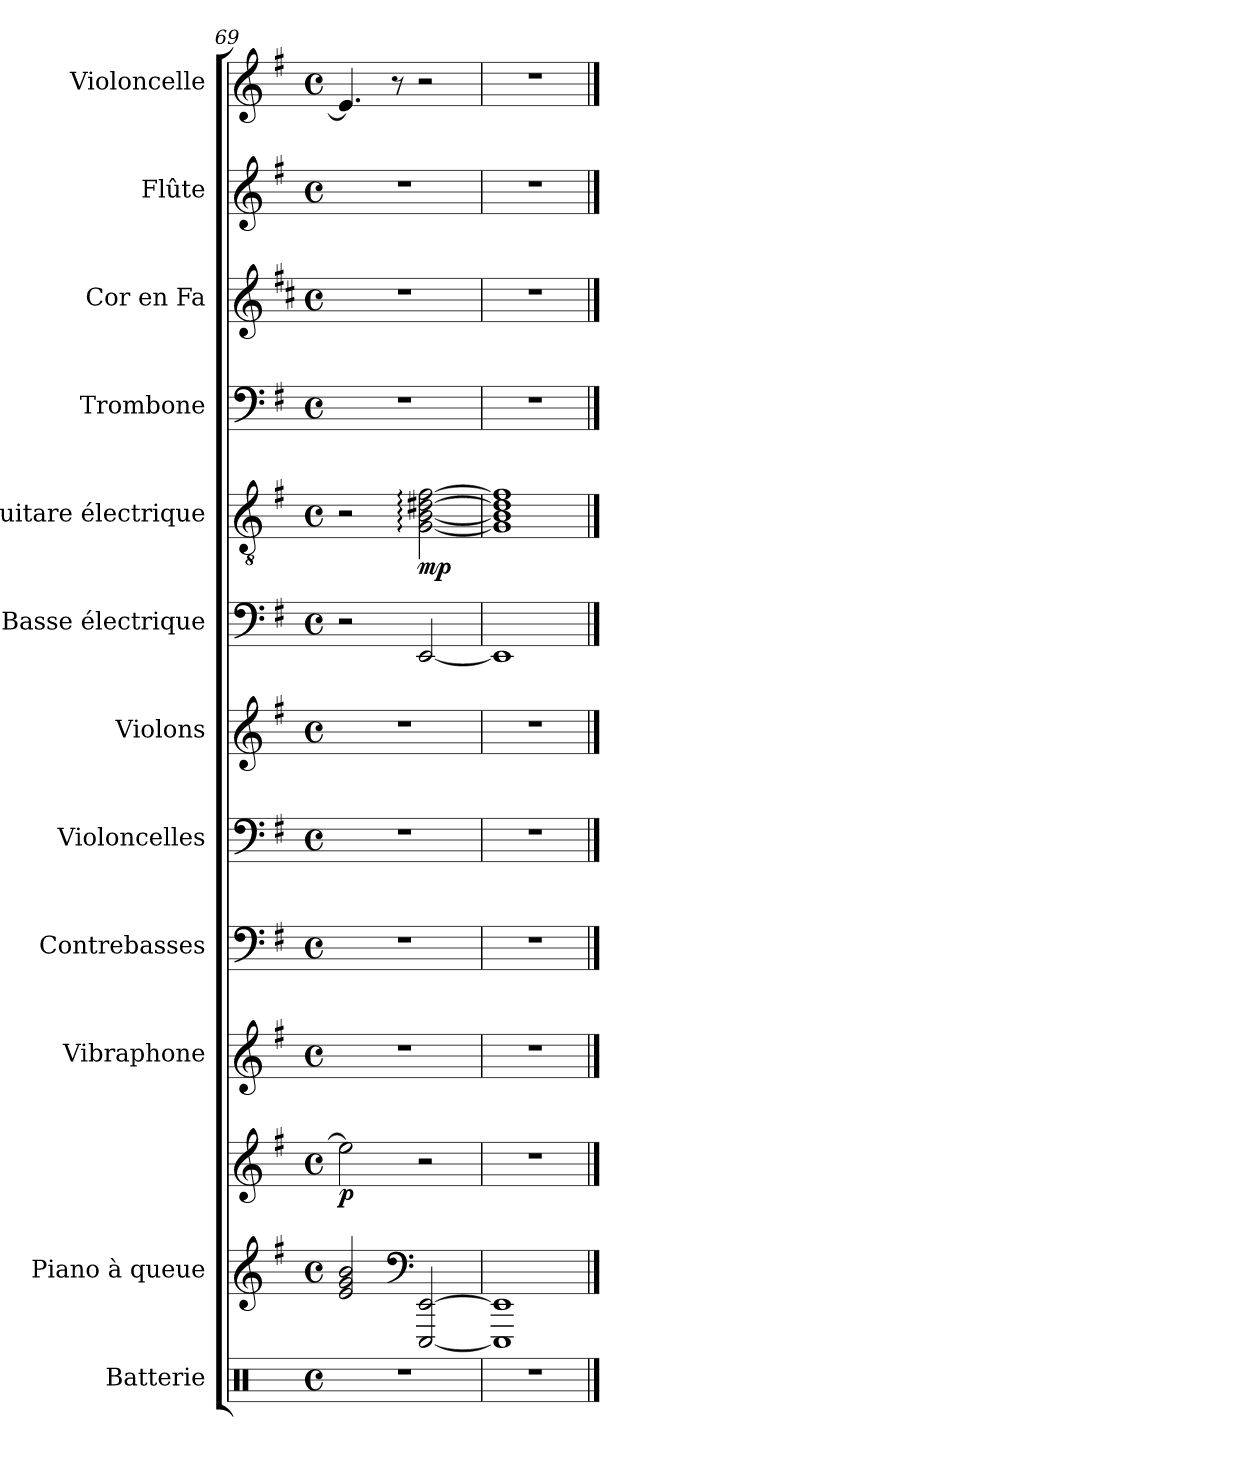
**kern	**kern	**kern	**dynam	**kern	**kern	**kern	**kern	**kern	**kern	**dynam	**kern	**kern	**kern	**kern
*part12	*part11	*part11	*part11	*part10	*part9	*part8	*part7	*part6	*part5	*part5	*part4	*part3	*part2	*part1
*staff13	*staff12	*staff11	*staff11/12	*staff10	*staff9	*staff8	*staff7	*staff6	*staff5	*staff5	*staff4	*staff3	*staff2	*staff1
*I"Batterie	*I"Piano à queue	*	*	*I"Vibraphone	*I"Contrebasses	*I"Violoncelles	*I"Violons	*I"Basse électrique	*I"Guitare électrique	*	*I"Trombone	*I"Cor en Fa	*I"Flûte	*I"Violoncelle
*I'Bat.	*I'Pia.	*	*	*I'Vib.	*I'Cbs.	*I'Vlcs	*I'Vlns.	*I'B. él.	*I'Guit. El.	*	*I'Tbn.	*I'Cor Fa	*I'Fl.	*I'Vlc
*clefX	*clefG2	*clefG2	*	*clefG2	*clefF4	*clefF4	*clefG2	*clefF4	*clefGv2	*	*clefF4	*clefG2	*clefG2	*clefG2
*	*	*	*	*	*ITrd7c12	*	*	*ITrd7c12	*	*	*	*ITrd4c7	*	*
*k[]	*k[f#]	*k[f#]	*	*k[f#]	*k[f#]	*k[f#]	*k[f#]	*k[f#]	*k[f#]	*	*k[f#]	*k[f#]	*k[f#]	*k[f#]
*M4/4	*M4/4	*M4/4	*	*M4/4	*M4/4	*M4/4	*M4/4	*M4/4	*M4/4	*	*M4/4	*M4/4	*M4/4	*M4/4
*met(c)	*met(c)	*met(c)	*	*met(c)	*met(c)	*met(c)	*met(c)	*met(c)	*met(c)	*	*met(c)	*met(c)	*met(c)	*met(c)
=69	=69	=69	=69	=69	=69	=69	=69	=69	=69	=69	=69	=69	=69	=69
!	!	!	!LO:DY:b	!	!	!	!	!	!	!	!	!	!	!
1r	2e/ 2g/ 2b/	2ee\]	p	1r	1r	1r	1r	2r	2r	.	1r	1r	1r	4.e/]
.	.	.	.	.	.	.	.	.	.	.	.	.	.	8r
*	*clefF4	*	*	*	*	*	*	*	*	*	*	*	*	*
!	!	!	!	!	!	!	!	!	!	!LO:DY:b	!	!	!	!
.	[2EEE/ [2EE/	2r	.	.	.	.	.	[2EEE/	[2G\: [2B\: [2d#X\: [2f#\:	mp	.	.	.	2r
=70	=70	=70	=70	=70	=70	=70	=70	=70	=70	=70	=70	=70	=70	=70
1r	1EEE] 1EE]	1r	.	1r	1r	1r	1r	1EEE]	1G] 1B] 1d#] 1f#]	.	1r	1r	1r	1r
==	==	==	==	==	==	==	==	==	==	==	==	==	==	==
*-	*-	*-	*-	*-	*-	*-	*-	*-	*-	*-	*-	*-	*-	*-
